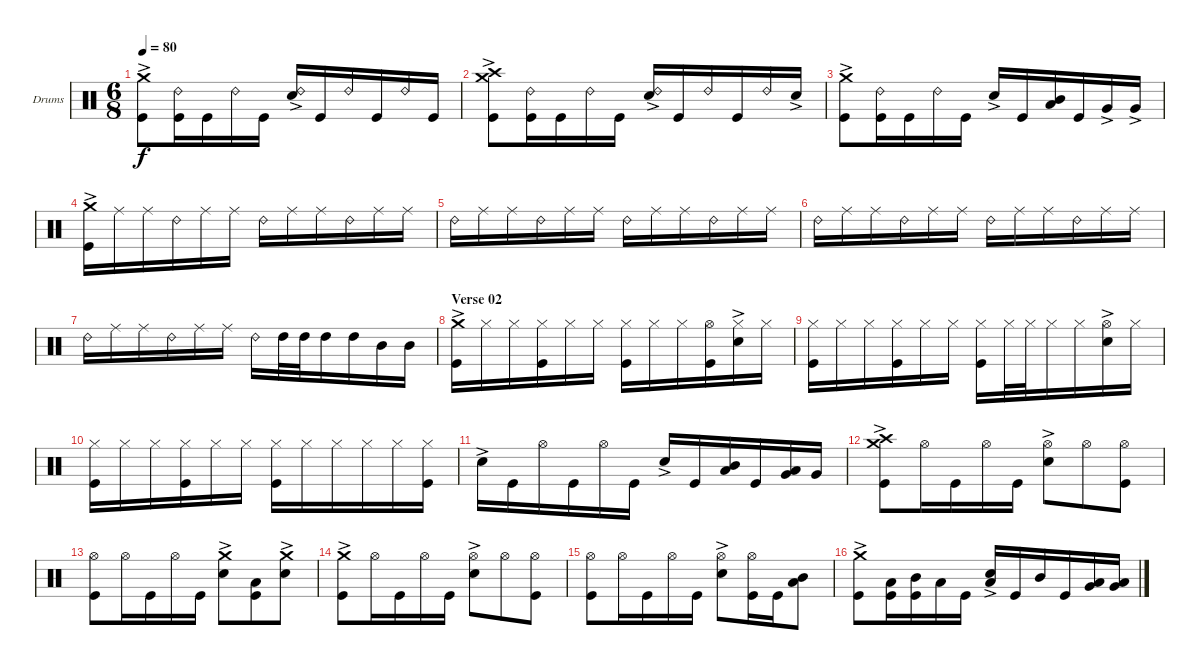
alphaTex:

\defaultSystemsLayout 4
\bracketExtendMode groupsimilarinstruments
\firstSystemTrackNameOrientation horizontal
\otherSystemsTrackNameOrientation horizontal
\track ("Drumkit (don't unmute)" "Drums") {mute instrument percussion}
\staff {score}
\articulation defaults
\ts (6 8)
\tempo 80
\clef neutral
\ks c
("Crash medium (hit)"{ac} "Kick (hit)").8{dy f} ("Ride (bell) 2" "Kick (hit)").16 "Kick (hit)".16 "Ride (bell) 2".16 "Kick (hit)".16 ("Ride (bell) 2" "Snare (hit) 2"{ac}).16 "Kick (hit)".16 "Ride (bell) 2".16 "Kick (hit)".16 "Ride (bell) 2".16 "Kick (hit)".16 |
("Crash medium (hit)"{ac} "Crash high (hit)" "Kick (hit)").8 ("Ride (bell) 2" "Kick (hit)").16 "Kick (hit)".16 "Ride (bell) 2".16 "Kick (hit)".16 ("Ride (bell) 2" "Snare (hit) 2"{ac}).16 "Kick (hit)".16 "Ride (bell) 2".16 "Kick (hit)".16 "Ride (bell) 2".16 "Snare (hit) 2"{ac}.16 |
("Crash medium (hit)"{ac} "Kick (hit)").8 ("Ride (bell) 2" "Kick (hit)").16 "Kick (hit)".16 "Ride (bell) 2".16 "Kick (hit)".16 "Snare (hit) 2"{ac}.16 "Kick (hit)".16 ("Mid Tom (hit)" "Low Tom (hit)").16 "Kick (hit)".16 "Very Low Tom (hit)"{ac}.16 "Very Low Tom (hit)"{ac}.16 |
("Crash medium (hit)"{ac} "Kick (hit)").16 "Ride (middle)".16 "Ride (middle)".16 "Ride (bell) 2".16 "Ride (middle)".16 "Ride (middle)".16 "Ride (bell) 2".16 "Ride (middle)".16 "Ride (middle)".16 "Ride (bell) 2".16 "Ride (middle)".16 "Ride (middle)".16 |
"Ride (bell) 2".16 "Ride (middle)".16 "Ride (middle)".16 "Ride (bell) 2".16 "Ride (middle)".16 "Ride (middle)".16 "Ride (bell) 2".16 "Ride (middle)".16 "Ride (middle)".16 "Ride (bell) 2".16 "Ride (middle)".16 "Ride (middle)".16 |
\scale
0.345779 "Ride (bell) 2".16 "Ride (middle)".16 "Ride (middle)".16 "Ride (bell) 2".16 "Ride (middle)".16 "Ride (middle)".16 "Ride (bell) 2".16 "Ride (middle)".16 "Ride (middle)".16 "Ride (bell) 2".16 "Ride (middle)".16 "Ride (middle)".16 |
\scale
0.342532 "Ride (bell) 2".16 "Ride (middle)".16 "Ride (middle)".16 "Ride (bell) 2".16 "Ride (middle)".16 "Ride (middle)".16 "Ride (bell) 2".16 "High Tom (hit)".32 "High Tom (hit)".32 "High Tom (hit)".16 "High Tom (hit)".16 "Mid Tom (hit)".16 "Mid Tom (hit)".16 |
\section ("" "Verse 02")
\scale
0.311688 ("Crash medium (hit)"{ac} "Kick (hit)").16 "Hi-Hat (closed)".16 "Hi-Hat (closed)".16 ("Hi-Hat (closed)" "Kick (hit)").16 "Hi-Hat (closed)".16 "Hi-Hat (closed)".16 ("Hi-Hat (closed)" "Kick (hit)").16 "Hi-Hat (closed)".16 "Hi-Hat (closed)".16 ("Kick (hit)" "Hi-Hat (open)").16 ("Hi-Hat (closed)" "Snare (hit) 2"{ac}).16 "Hi-Hat (closed)".16 |
("Hi-Hat (closed)" "Kick (hit)").16 "Hi-Hat (closed)".16 "Hi-Hat (closed)".16 ("Hi-Hat (closed)" "Kick (hit)").16 "Hi-Hat (closed)".16 "Hi-Hat (closed)".16 ("Hi-Hat (closed)" "Kick (hit)").16 "Hi-Hat (closed)".32 "Hi-Hat (closed)".32 "Hi-Hat (closed)".16 "Hi-Hat (closed)".16 ("Hi-Hat (open)" "Snare (hit) 2"{ac}).16 "Hi-Hat (closed)".16 |
("Hi-Hat (closed)" "Kick (hit)").16 "Hi-Hat (closed)".16 "Hi-Hat (closed)".16 ("Hi-Hat (closed)" "Kick (hit)").16 "Hi-Hat (closed)".16 "Hi-Hat (closed)".16 ("Hi-Hat (closed)" "Kick (hit)").16 "Hi-Hat (closed)".16 "Hi-Hat (closed)".16 "Hi-Hat (closed)".16 "Hi-Hat (closed)".16 ("Hi-Hat (closed)" "Kick (hit)").16 |
"Snare (hit) 2"{ac}.16 "Kick (hit)".16 "Hi-Hat (open)".16 "Kick (hit)".16 "Hi-Hat (open)".16 "Kick (hit)".16 "Snare (hit) 2"{ac}.16 "Kick (hit)".16 ("Mid Tom (hit)" "Low Tom (hit)").16 "Kick (hit)".16 ("Low Tom (hit)" "Very Low Tom (hit)").16 "Very Low Tom (hit)".16 |
("Crash medium (hit)"{ac} "Crash high (hit)" "Kick (hit)").8 "Hi-Hat (open)".16 "Kick (hit)".16 "Hi-Hat (open)".16 "Kick (hit)".16 ("Hi-Hat (open)" "Snare (hit) 2"{ac}).8 "Hi-Hat (open)".8 ("Hi-Hat (open)" "Kick (hit)").8 |
("Hi-Hat (open)" "Kick (hit)").8 "Hi-Hat (open)".16 "Kick (hit)".16 "Hi-Hat (open)".16 "Kick (hit)".16 ("Crash medium (hit)"{ac} "Snare (hit) 2"{ac}).8 ("Low Tom (hit)" "Kick (hit)").8 ("Crash medium (hit)"{ac} "Snare (hit) 2"{ac}).8 |
("Crash medium (hit)"{ac} "Kick (hit)").8 "Hi-Hat (open)".16 "Kick (hit)".16 "Hi-Hat (open)".16 "Kick (hit)".16 ("Hi-Hat (open)" "Snare (hit) 2"{ac}).8 "Hi-Hat (open)".8 ("Hi-Hat (open)" "Kick (hit)").8 |
("Hi-Hat (open)" "Kick (hit)").8 "Hi-Hat (open)".16 "Kick (hit)".16 "Hi-Hat (open)".16 "Kick (hit)".16 ("Hi-Hat (open)" "Snare (hit) 2"{ac}).8 ("Hi-Hat (open)" "Kick (hit)").16 "Kick (hit)".16 ("Mid Tom (hit)" "Low Tom (hit)").8 |
("Crash medium (hit)"{ac} "Kick (hit)").8 ("Low Tom (hit)" "Kick (hit)").16 ("Mid Tom (hit)" "Kick (hit)").16 "Low Tom (hit)".16 "Kick (hit)".16 ("Snare (hit) 2"{ac} "Low Tom (hit)").16 "Kick (hit)".16 "Mid Tom (hit)".16 "Kick (hit)".16 ("Low Tom (hit)" "Very Low Tom (hit)").16 ("Low Tom (hit)" "Very Low Tom (hit)").16
